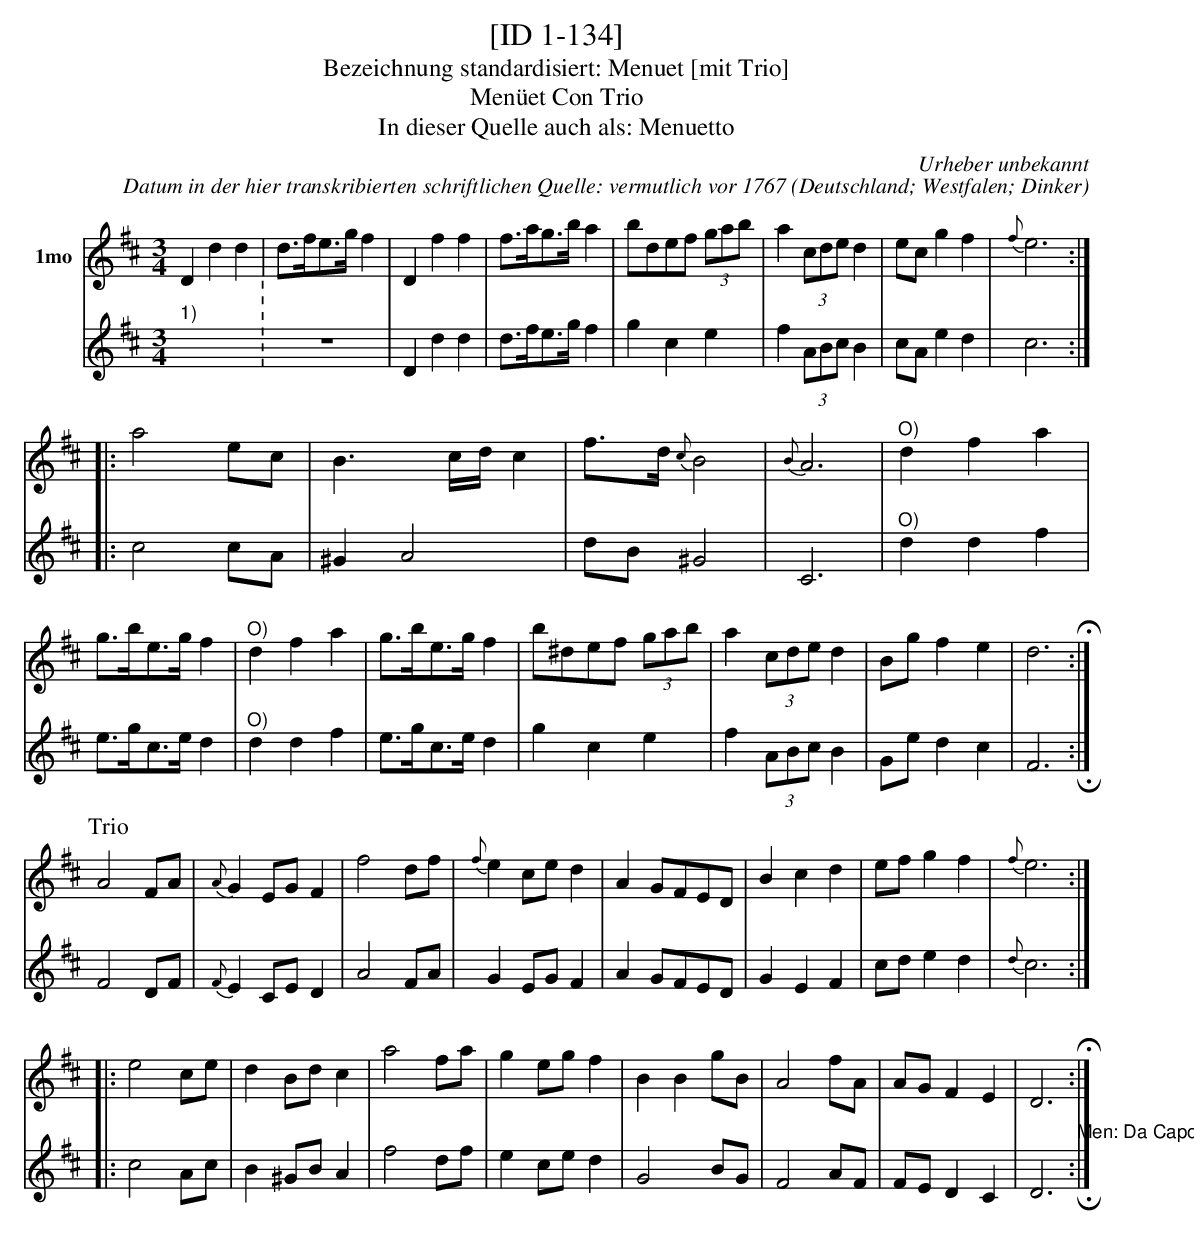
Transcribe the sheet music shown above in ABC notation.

X:1
T:[ID 1-134]
T:Bezeichnung standardisiert: Menuet [mit Trio]
T:Men\"uet Con Trio
T:In dieser Quelle auch als: Menuetto
C:Urheber unbekannt
C:Datum in der hier transkribierten schriftlichen Quelle: vermutlich vor 1767
O:Deutschland; Westfalen; Dinker
L:1/8
M:3/4
K:D
V:1 name="1mo"
D2d2d2 | d>fe>gf2 | D2f2f2 | f>ag>ba2 | bdef (3gab | a2(3cded2 | ecg2f2 | {f}e6 ::
a4ec | B3 c/d/c2 | f>d{c}B4 | {B}A6 | \
"^O)"d2f2a2 | g>be>gf2 | \
"^O)"d2f2a2 | g>be>gf2 | b^def (3gab | a2(3cded2 | Bgf2e2 | d6 H:|
P:Trio
A4FA | {A}G2EGF2 | f4df | {f}e2ced2 | A2GFED | B2c2d2 | efg2f2 | {f}e6 ::
e4ce | d2Bdc2 | a4fa | g2egf2 | B2B2gB | A4fA | AGF2E2 | D6 H:|
V: name="2do"
"^1)"X .| Z | D2d2d2 | d>fe>gf2 | g2c2e2 | f2(3ABcB2 | cAe2d2 | c6 ::
c4cA | ^G2A4 | dB^G4 | C6 | \
"^O)"d2d2f2 | e>gc>ed2 | \
"^O)"d2d2f2 | e>gc>ed2 | g2c2e2 | f2(3ABcB2 | Ged2c2 | F6 !invertedfermata!:|
P:Trio
F4DF | {F}E2CED2 | A4FA | G2EGF2 | A2GFED | G2E2F2 | cde2d2 | {d}c6 ::
c4Ac | B2^GBA2 | f4df | e2ced2 | G4BG | F4AF | FED2C2 | D6 "Men: Da Capo"!invertedfermata!:|
